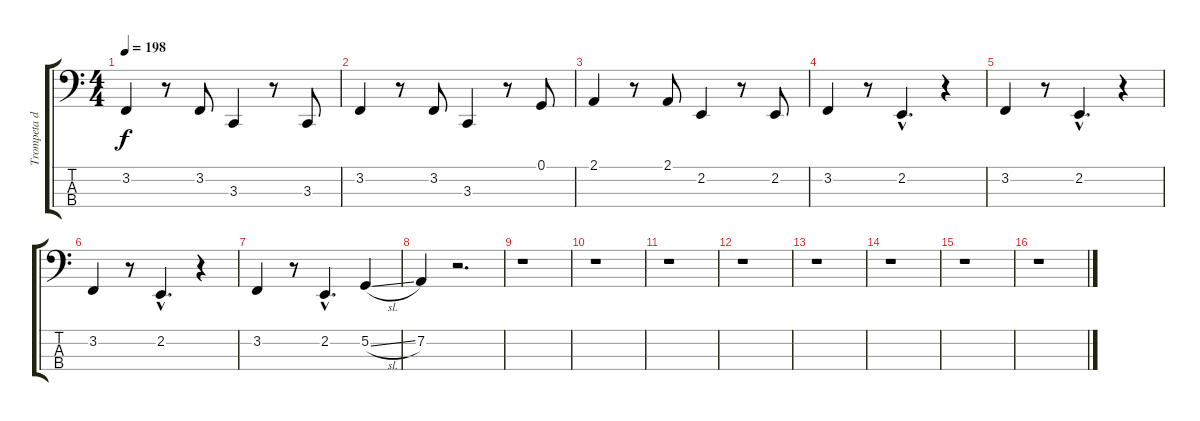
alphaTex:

\track ("Trompeta de oso" "Trompeta d") {instrument tuba}
\staff {score tabs}
\tuning (G2 D2 A1 E1) {hide}
\ts (4 4)
\tempo 198
\clef f4
\ks c
3.2.4{dy f} r.8 3.2.8 3.3.4 r.8 3.3.8 |
3.2.4 r.8 3.2.8 3.3.4 r.8 0.1.8 |
2.1.4 r.8 2.1.8 2.2.4 r.8 2.2.8 |
3.2.4 r.8 2.2{hac}.4{d} r.4 |
3.2.4 r.8 2.2{hac}.4{d} r.4 |
3.2.4 r.8 2.2{hac}.4{d} r.4 |
3.2.4 r.8 2.2{hac}.4{d} 5.2{sl}.4 |
7.2.4 r.2{d} |
r.1 |
r.1 |
r.1 |
r.1 |
r.1 |
r.1 |
r.1 |
r.1
